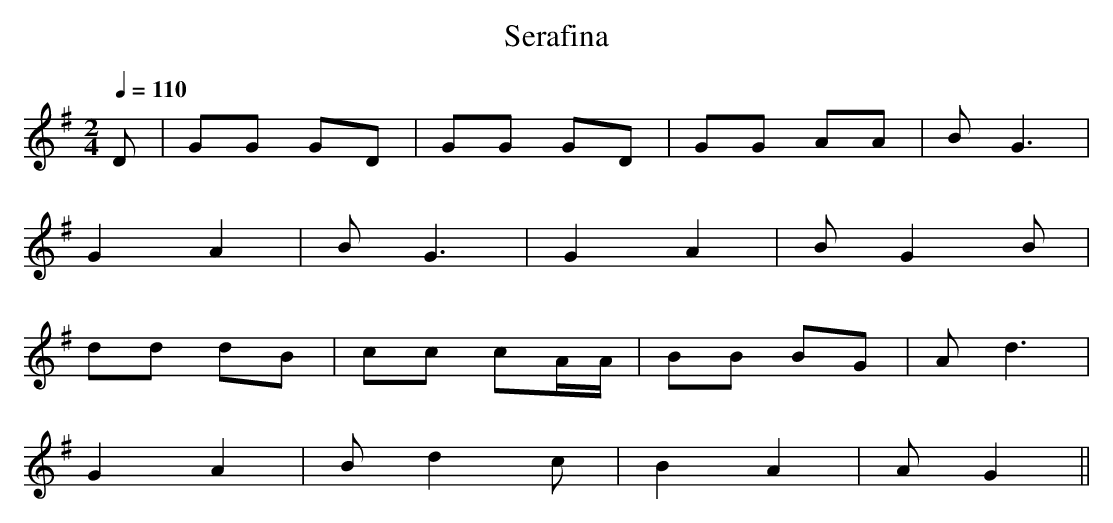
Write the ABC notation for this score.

X:1
T:Serafina
M:2/4
L:1/8
Q:1/4=110
K:G
D|\
GG GD|GG GD|GG AA|B G3|
G2 A2|B  G3|G2 A2|B G2 B|
dd dB|cc cA/A/|BB BG|A d3|
G2 A2|B d2 c|B2 A2|A G2||
